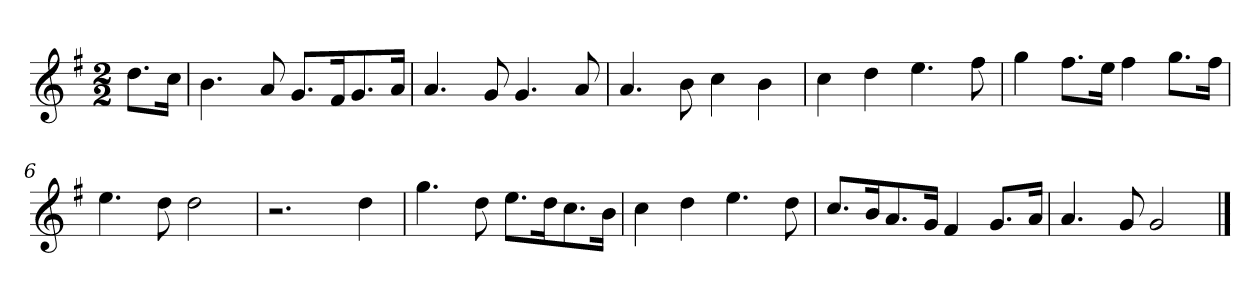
**kern
*part1
*staff1
*k[f#]
*M2/2
*MM120
=
8.ddL
16ccJk
=1
4.b
8a
8.gL
16f#K
8.g
16aJk
=2
4.a
8g
4.g
8a
=3
4.a
8b
4cc
4b
=4
4cc
4dd
4.ee
8ff#
=5
4gg
8.ff#L
16eeJk
4ff#
8.ggL
16ff#Jk
=6
4.ee
8dd
2dd
=7
2.r
4dd
=8
4.gg
8dd
8.eeL
16ddK
8.cc
16bJk
=9
4cc
4dd
4.ee
8dd
=10
8.ccL
16bK
8.a
16gJk
4f#
8.gL
16aJk
=11
4.a
8g
2g
==
*-
